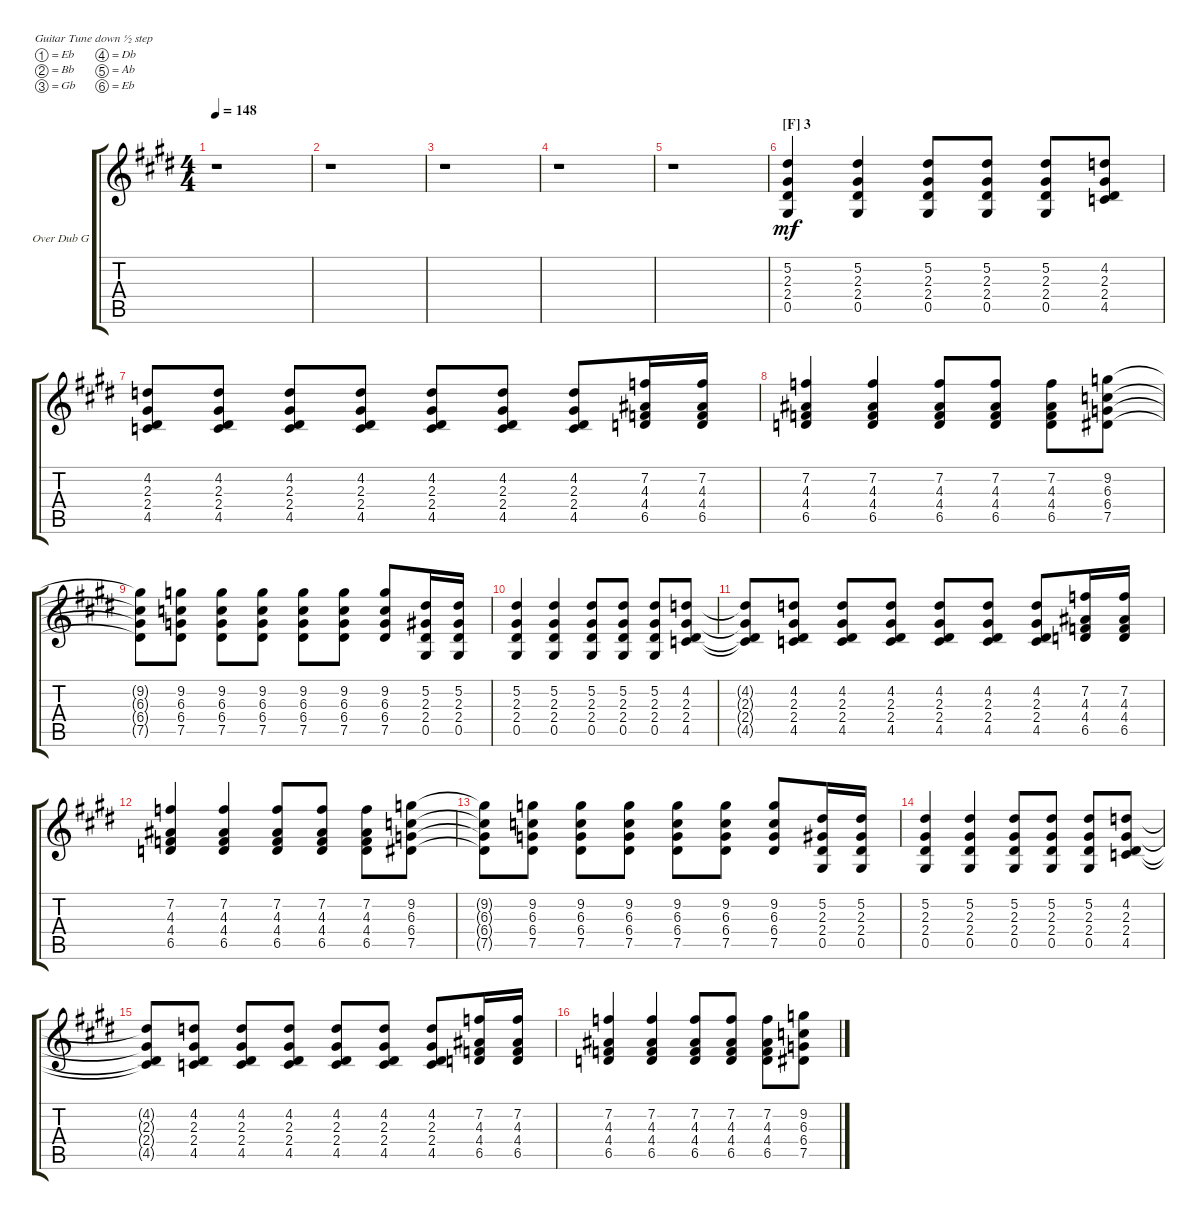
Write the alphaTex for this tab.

\bracketExtendMode groupsimilarinstruments
\firstSystemTrackNameOrientation horizontal
\otherSystemsTrackNameOrientation horizontal
\track ("Over Dub Guitar" "Over Dub G") {instrument acousticguitarnylon}
\staff {score tabs}
\tuning (Eb4 Bb3 Gb3 Db3 Ab2 Eb2)
\ts (4 4)
\tempo 148
\clef g2
\ks e
r.1{dy mf} |
r.1 |
r.1 |
r.1 |
r.1 |
\section ("F" "3")
(0.5 2.4 2.3 5.2).4 (0.5 2.4 2.3 5.2).4 (0.5 2.4 2.3 5.2).8 (0.5 2.4 2.3 5.2).8 (0.5 2.4 2.3 5.2).8 (4.5 2.4 2.3 4.2).8 |
(4.5 2.4 2.3 4.2).8 (4.5 2.4 2.3 4.2).8 (4.5 2.4 2.3 4.2).8 (4.5 2.4 2.3 4.2).8 (4.5 2.4 2.3 4.2).8 (4.5 2.4 2.3 4.2).8 (4.5 2.4 2.3 4.2).8 (6.5 4.4 4.3 7.2).16 (6.5 4.4 4.3 7.2).16 |
(6.5 4.4 4.3 7.2).4 (6.5 4.4 4.3 7.2).4 (6.5 4.4 4.3 7.2).8 (6.5 4.4 4.3 7.2).8 (6.5 4.4 4.3 7.2).8 (7.5 6.4 6.3 9.2).8 |
(7.5{t} 6.4{t} 6.3{t} 9.2{t}).8 (7.5 6.4 6.3 9.2).8 (7.5 6.4 6.3 9.2).8 (7.5 6.4 6.3 9.2).8 (7.5 6.4 6.3 9.2).8 (7.5 6.4 6.3 9.2).8 (7.5 6.4 6.3 9.2).8 (0.5 2.4 2.3 5.2).16 (0.5 2.4 2.3 5.2).16 |
(0.5 2.4 2.3 5.2).4 (0.5 2.4 2.3 5.2).4 (0.5 2.4 2.3 5.2).8 (0.5 2.4 2.3 5.2).8 (0.5 2.4 2.3 5.2).8 (4.5 2.4 2.3 4.2).8 |
(4.5{t} 2.4{t} 2.3{t} 4.2{t}).8 (4.5 2.4 2.3 4.2).8 (4.5 2.4 2.3 4.2).8 (4.5 2.4 2.3 4.2).8 (4.5 2.4 2.3 4.2).8 (4.5 2.4 2.3 4.2).8 (4.5 2.4 2.3 4.2).8 (6.5 4.4 4.3 7.2).16 (6.5 4.4 4.3 7.2).16 |
(6.5 4.4 4.3 7.2).4 (6.5 4.4 4.3 7.2).4 (6.5 4.4 4.3 7.2).8 (6.5 4.4 4.3 7.2).8 (6.5 4.4 4.3 7.2).8 (7.5 6.4 6.3 9.2).8 |
(7.5{t} 6.4{t} 6.3{t} 9.2{t}).8 (7.5 6.4 6.3 9.2).8 (7.5 6.4 6.3 9.2).8 (7.5 6.4 6.3 9.2).8 (7.5 6.4 6.3 9.2).8 (7.5 6.4 6.3 9.2).8 (7.5 6.4 6.3 9.2).8 (0.5 2.4 2.3 5.2).16 (0.5 2.4 2.3 5.2).16 |
(0.5 2.4 2.3 5.2).4 (0.5 2.4 2.3 5.2).4 (0.5 2.4 2.3 5.2).8 (0.5 2.4 2.3 5.2).8 (0.5 2.4 2.3 5.2).8 (4.5 2.4 2.3 4.2).8 |
(4.5{t} 2.4{t} 2.3{t} 4.2{t}).8 (4.5 2.4 2.3 4.2).8 (4.5 2.4 2.3 4.2).8 (4.5 2.4 2.3 4.2).8 (4.5 2.4 2.3 4.2).8 (4.5 2.4 2.3 4.2).8 (4.5 2.4 2.3 4.2).8 (6.5 4.4 4.3 7.2).16 (6.5 4.4 4.3 7.2).16 |
(6.5 4.4 4.3 7.2).4 (6.5 4.4 4.3 7.2).4 (6.5 4.4 4.3 7.2).8 (6.5 4.4 4.3 7.2).8 (6.5 4.4 4.3 7.2).8 (7.5 6.4 6.3 9.2).8
